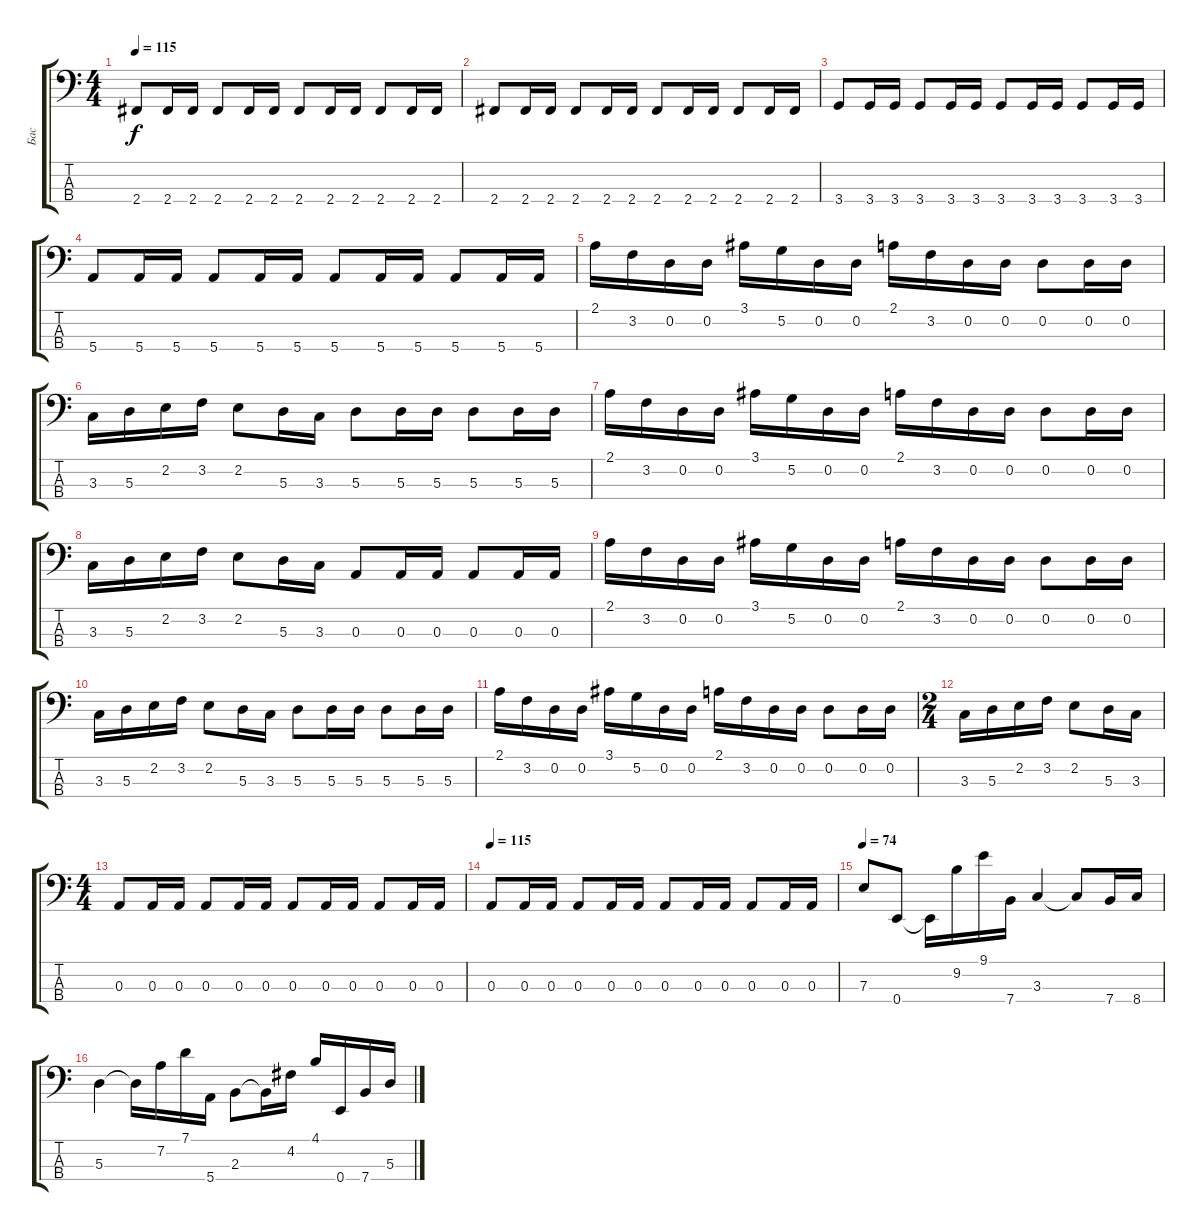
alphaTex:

\track ("Бас" "Бас") {instrument electricbassfinger}
\staff {score tabs}
\tuning (G2 D2 A1 E1) {hide}
\ts (4 4)
\tempo 115
\clef f4
\ks c
2.4.8{dy f} 2.4.16 2.4.16 2.4.8 2.4.16 2.4.16 2.4.8 2.4.16 2.4.16 2.4.8 2.4.16 2.4.16 |
2.4.8 2.4.16 2.4.16 2.4.8 2.4.16 2.4.16 2.4.8 2.4.16 2.4.16 2.4.8 2.4.16 2.4.16 |
3.4.8 3.4.16 3.4.16 3.4.8 3.4.16 3.4.16 3.4.8 3.4.16 3.4.16 3.4.8 3.4.16 3.4.16 |
5.4.8 5.4.16 5.4.16 5.4.8 5.4.16 5.4.16 5.4.8 5.4.16 5.4.16 5.4.8 5.4.16 5.4.16 |
2.1.16 3.2.16 0.2.16 0.2.16 3.1.16 5.2.16 0.2.16 0.2.16 2.1.16 3.2.16 0.2.16 0.2.16 0.2.8 0.2.16 0.2.16 |
3.3.16 5.3.16 2.2.16 3.2.16 2.2.8 5.3.16 3.3.16 5.3.8 5.3.16 5.3.16 5.3.8 5.3.16 5.3.16 |
2.1.16 3.2.16 0.2.16 0.2.16 3.1.16 5.2.16 0.2.16 0.2.16 2.1.16 3.2.16 0.2.16 0.2.16 0.2.8 0.2.16 0.2.16 |
3.3.16 5.3.16 2.2.16 3.2.16 2.2.8 5.3.16 3.3.16 0.3.8 0.3.16 0.3.16 0.3.8 0.3.16 0.3.16 |
2.1.16 3.2.16 0.2.16 0.2.16 3.1.16 5.2.16 0.2.16 0.2.16 2.1.16 3.2.16 0.2.16 0.2.16 0.2.8 0.2.16 0.2.16 |
3.3.16 5.3.16 2.2.16 3.2.16 2.2.8 5.3.16 3.3.16 5.3.8 5.3.16 5.3.16 5.3.8 5.3.16 5.3.16 |
2.1.16 3.2.16 0.2.16 0.2.16 3.1.16 5.2.16 0.2.16 0.2.16 2.1.16 3.2.16 0.2.16 0.2.16 0.2.8 0.2.16 0.2.16 |
\ts (2 4)
3.3.16 5.3.16 2.2.16 3.2.16 2.2.8 5.3.16 3.3.16 |
\ts (4 4)
0.3.8 0.3.16 0.3.16 0.3.8 0.3.16 0.3.16 0.3.8 0.3.16 0.3.16 0.3.8 0.3.16 0.3.16 |
\tempo 115
0.3.8 0.3.16 0.3.16 0.3.8 0.3.16 0.3.16 0.3.8 0.3.16 0.3.16 0.3.8 0.3.16 0.3.16 |
\tempo 74
7.3.8 0.4.8 0.4{t}.16 9.2.16 9.1.16 7.4.16 3.3.4 3.3{t}.8 7.4.16 8.4.16 |
5.3.4 5.3{t}.16 7.2.16 7.1.16 5.4.16 2.3.8 2.3{t}.16 4.2.16 4.1.16 0.4.16 7.4.16 5.3.16
